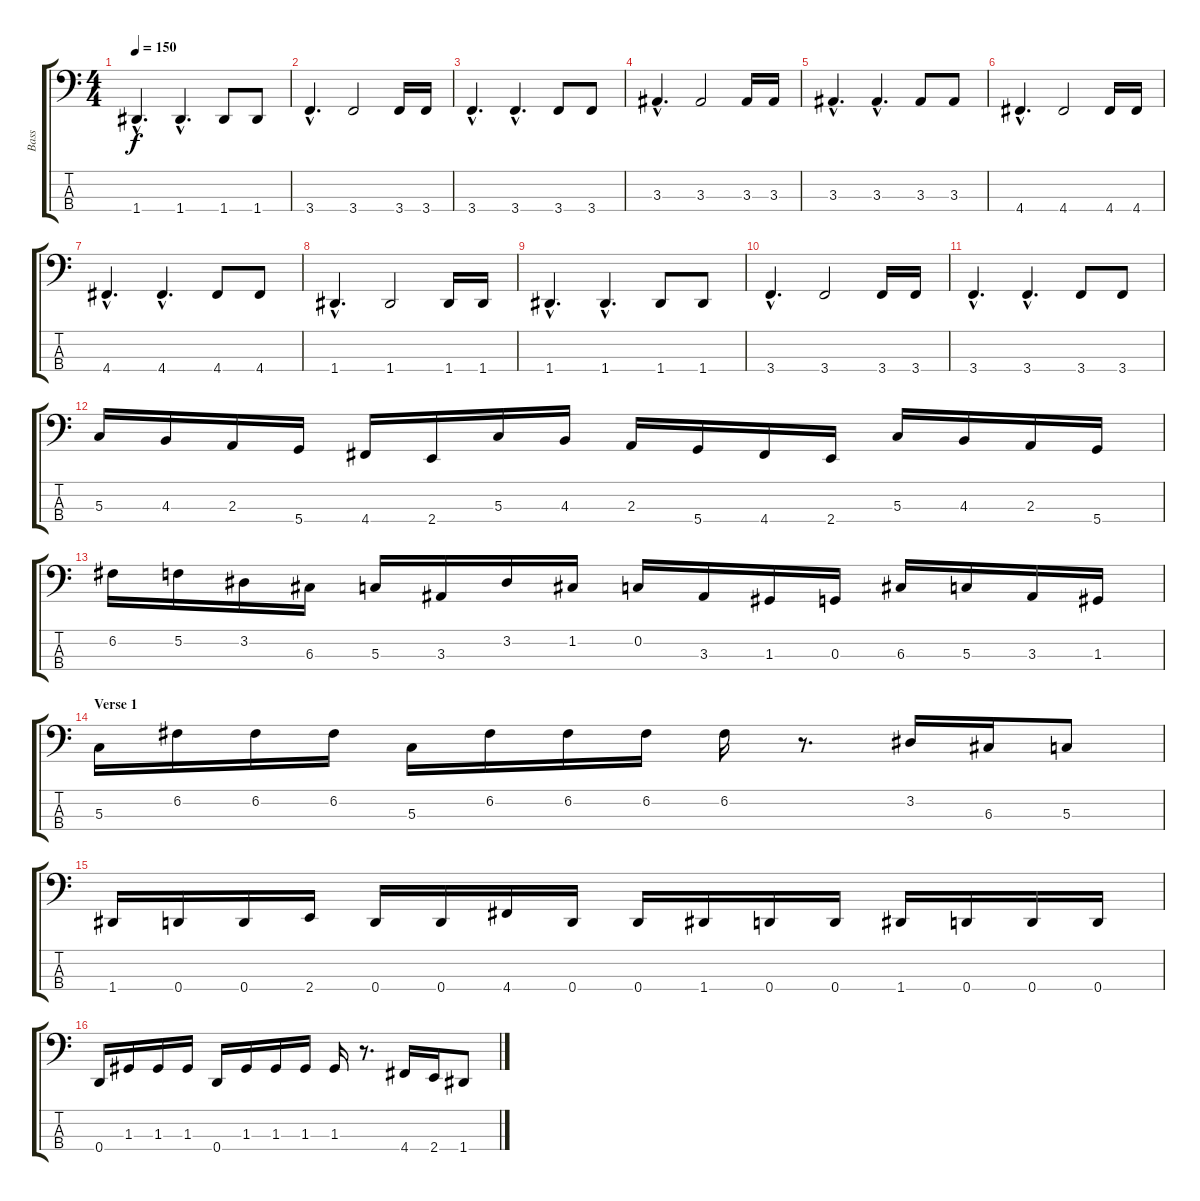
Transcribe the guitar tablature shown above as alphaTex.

\track ("Bass" "Bass") {instrument electricbasspick}
\staff {score tabs}
\tuning (F2 C2 G1 D1) {hide}
\ts (4 4)
\tempo 150
\clef f4
\ks c
1.4{hac}.4{d dy f} 1.4{hac}.4{d} 1.4.8 1.4.8 |
3.4{hac}.4{d} 3.4.2 3.4.16 3.4.16 |
3.4{hac}.4{d} 3.4{hac}.4{d} 3.4.8 3.4.8 |
3.3{hac}.4{d} 3.3.2 3.3.16 3.3.16 |
3.3{hac}.4{d} 3.3{hac}.4{d} 3.3.8 3.3.8 |
4.4{hac}.4{d} 4.4.2 4.4.16 4.4.16 |
4.4{hac}.4{d} 4.4{hac}.4{d} 4.4.8 4.4.8 |
1.4{hac}.4{d} 1.4.2 1.4.16 1.4.16 |
1.4{hac}.4{d} 1.4{hac}.4{d} 1.4.8 1.4.8 |
3.4{hac}.4{d} 3.4.2 3.4.16 3.4.16 |
3.4{hac}.4{d} 3.4{hac}.4{d} 3.4.8 3.4.8 |
5.3.16 4.3.16 2.3.16 5.4.16 4.4.16 2.4.16 5.3.16 4.3.16 2.3.16 5.4.16 4.4.16 2.4.16 5.3.16 4.3.16 2.3.16 5.4.16 |
6.2.16 5.2.16 3.2.16 6.3.16 5.3.16 3.3.16 3.2.16 1.2.16 0.2.16 3.3.16 1.3.16 0.3.16 6.3.16 5.3.16 3.3.16 1.3.16 |
\section ("" "Verse 1")
5.3.16 6.2.16 6.2.16 6.2.16 5.3.16 6.2.16 6.2.16 6.2.16 6.2.16 r.8{d} 3.2.16 6.3.16 5.3.8 |
1.4.16 0.4.16 0.4.16 2.4.16 0.4.16 0.4.16 4.4.16 0.4.16 0.4.16 1.4.16 0.4.16 0.4.16 1.4.16 0.4.16 0.4.16 0.4.16 |
0.4.16 1.3.16 1.3.16 1.3.16 0.4.16 1.3.16 1.3.16 1.3.16 1.3.16 r.8{d} 4.4.16 2.4.16 1.4.8
